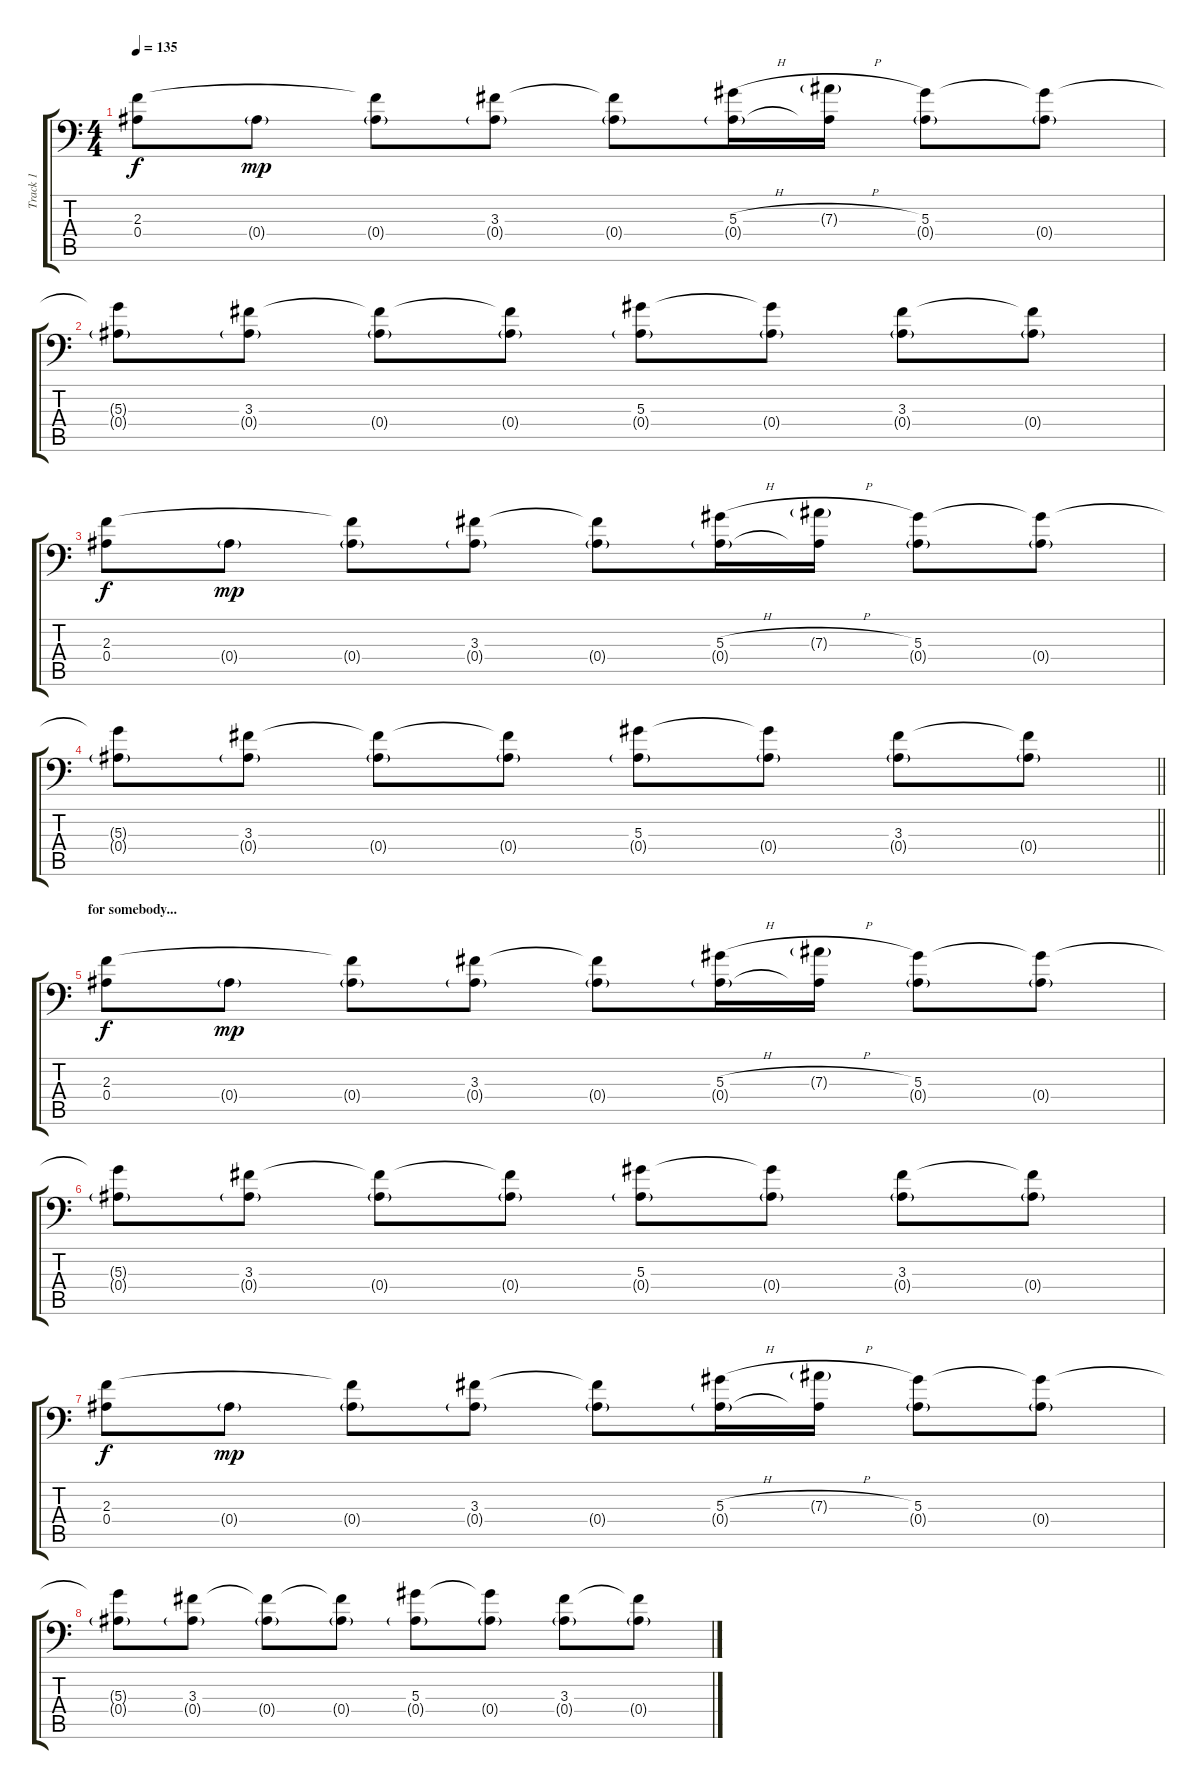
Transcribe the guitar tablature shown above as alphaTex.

\track ("Track 1" "Track 1") {instrument electricguitarjazz}
\staff {score tabs}
\tuning (C4 G3 Eb3 Bb2 F2 Bb1) {hide}
\ts (4 4)
\tempo 135
\clef f4
\ks c
(2.3 0.4).8{dy f} 0.4{g}.8{dy mp} (2.3{t} 0.4{g}).8 (3.3 0.4{g}).8 (3.3{t} 0.4{g}).8 (5.3{h} 0.4{g}).16 (7.3{h g} 0.4{t}).16 (5.3 0.4{g}).8 (5.3{t} 0.4{g}).8 |
(5.3{t} 0.4{g}).8 (3.3 0.4{g}).8 (3.3{t} 0.4{g}).8 (3.3{t} 0.4{g}).8 (5.3 0.4{g}).8 (5.3{t} 0.4{g}).8 (3.3 0.4{g}).8 (3.3{t} 0.4{g}).8 |
(2.3 0.4).8{dy f} 0.4{g}.8{dy mp} (2.3{t} 0.4{g}).8 (3.3 0.4{g}).8 (3.3{t} 0.4{g}).8 (5.3{h} 0.4{g}).16 (7.3{h g} 0.4{t}).16 (5.3 0.4{g}).8 (5.3{t} 0.4{g}).8 |
\barLineRight lightlight
(5.3{t} 0.4{g}).8 (3.3 0.4{g}).8 (3.3{t} 0.4{g}).8 (3.3{t} 0.4{g}).8 (5.3 0.4{g}).8 (5.3{t} 0.4{g}).8 (3.3 0.4{g}).8 (3.3{t} 0.4{g}).8 |
\section ("" "for somebody...")
(2.3 0.4).8{dy f} 0.4{g}.8{dy mp} (2.3{t} 0.4{g}).8 (3.3 0.4{g}).8 (3.3{t} 0.4{g}).8 (5.3{h} 0.4{g}).16 (7.3{h g} 0.4{t}).16 (5.3 0.4{g}).8 (5.3{t} 0.4{g}).8 |
(5.3{t} 0.4{g}).8 (3.3 0.4{g}).8 (3.3{t} 0.4{g}).8 (3.3{t} 0.4{g}).8 (5.3 0.4{g}).8 (5.3{t} 0.4{g}).8 (3.3 0.4{g}).8 (3.3{t} 0.4{g}).8 |
(2.3 0.4).8{dy f} 0.4{g}.8{dy mp} (2.3{t} 0.4{g}).8 (3.3 0.4{g}).8 (3.3{t} 0.4{g}).8 (5.3{h} 0.4{g}).16 (7.3{h g} 0.4{t}).16 (5.3 0.4{g}).8 (5.3{t} 0.4{g}).8 |
(5.3{t} 0.4{g}).8 (3.3 0.4{g}).8 (3.3{t} 0.4{g}).8 (3.3{t} 0.4{g}).8 (5.3 0.4{g}).8 (5.3{t} 0.4{g}).8 (3.3 0.4{g}).8 (3.3{t} 0.4{g}).8
